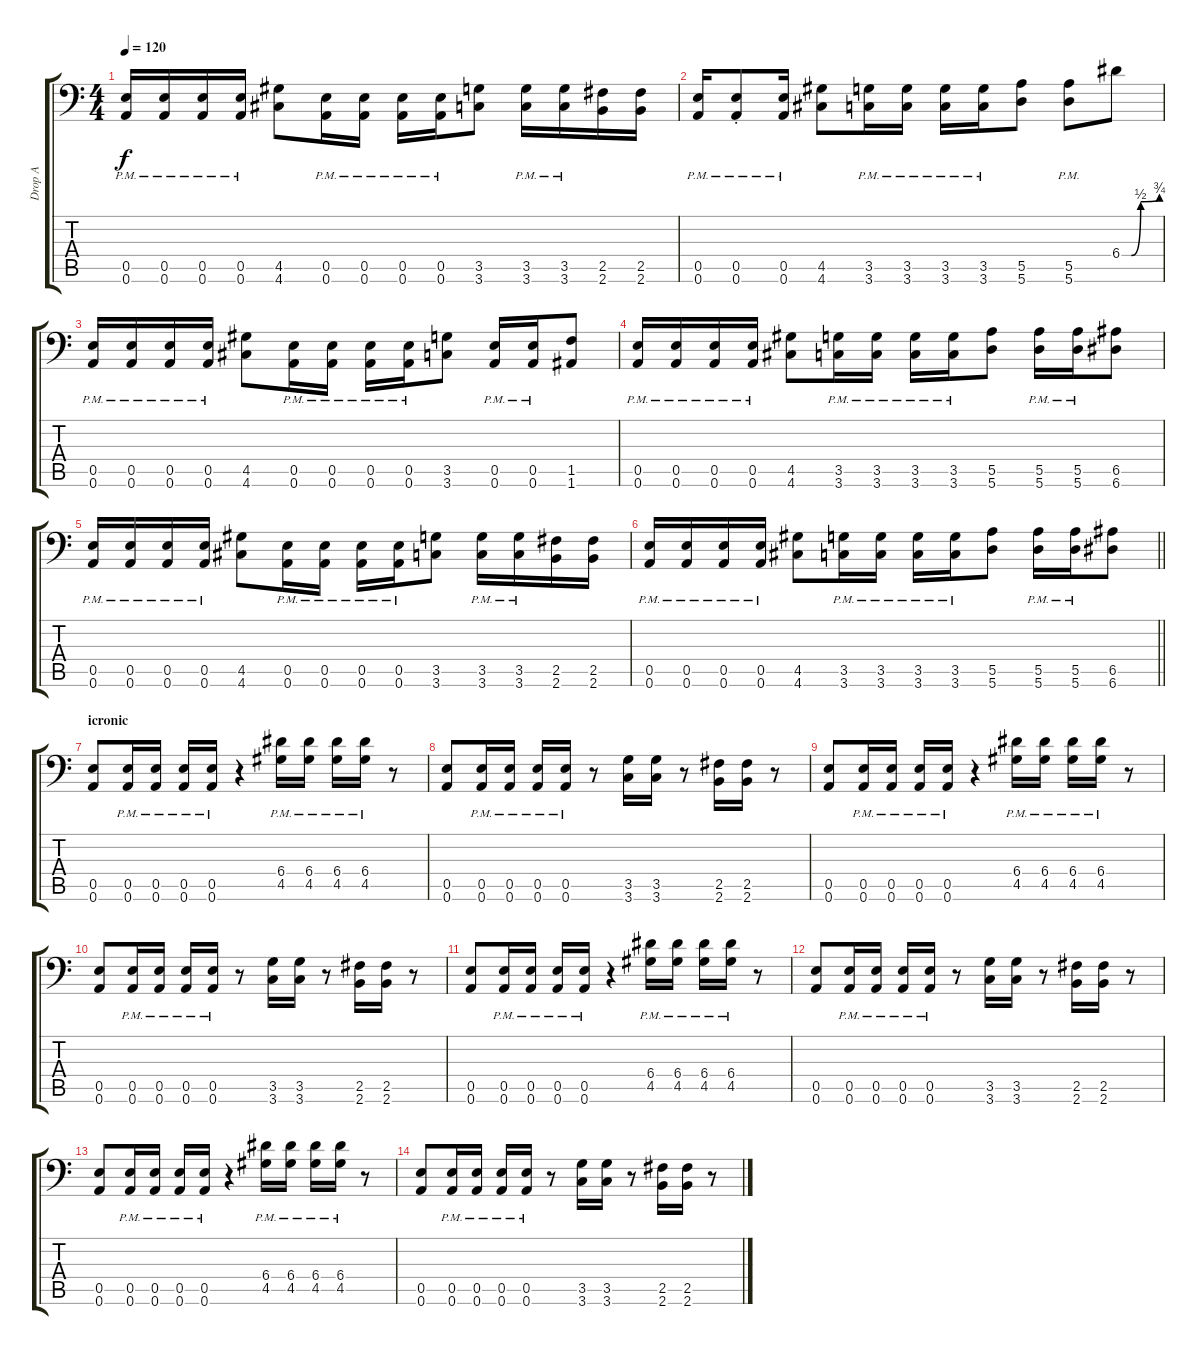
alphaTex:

\track ("Drop A" "Drop A") {instrument distortionguitar}
\staff {score tabs}
\tuning (B3 Gb3 D3 A2 E2 A1) {hide}
\ts (4 4)
\tempo 120
\clef f4
\ks c
(0.5{pm} 0.6{pm}).16{dy f} (0.5{pm} 0.6{pm}).16 (0.5{pm} 0.6{pm}).16 (0.5{pm} 0.6{pm}).16 (4.5 4.6).8 (0.5{pm} 0.6{pm}).16 (0.5{pm} 0.6{pm}).16 (0.5{pm} 0.6{pm}).16 (0.5{pm} 0.6{pm}).16 (3.5 3.6).8 (3.5{pm} 3.6{pm}).16 (3.5{pm} 3.6{pm}).16 (2.5 2.6).16 (2.5 2.6).16 |
(0.5{pm} 0.6{pm}).16 (0.5{pm st} 0.6{pm st}).8 (0.5{pm} 0.6{pm}).16 (4.5 4.6).8 (3.5{pm} 3.6{pm}).16 (3.5{pm} 3.6{pm}).16 (3.5{pm} 3.6{pm}).16 (3.5{pm} 3.6{pm}).16 (5.5 5.6).8 (5.5{pm} 5.6{pm}).8 6.4{be (custom 0 0 15 0 30 2 60 3)}.8 |
(0.5{pm} 0.6{pm}).16 (0.5{pm} 0.6{pm}).16 (0.5{pm} 0.6{pm}).16 (0.5{pm} 0.6{pm}).16 (4.5 4.6).8 (0.5{pm} 0.6{pm}).16 (0.5{pm} 0.6{pm}).16 (0.5{pm} 0.6{pm}).16 (0.5{pm} 0.6{pm}).16 (3.5 3.6).8 (0.5{pm} 0.6{pm}).16 (0.5{pm} 0.6{pm}).16 (1.5 1.6).8 |
(0.5{pm} 0.6{pm}).16 (0.5{pm} 0.6{pm}).16 (0.5{pm} 0.6{pm}).16 (0.5{pm} 0.6{pm}).16 (4.5 4.6).8 (3.5{pm} 3.6{pm}).16 (3.5{pm} 3.6{pm}).16 (3.5{pm} 3.6{pm}).16 (3.5{pm} 3.6{pm}).16 (5.5 5.6).8 (5.5{pm} 5.6{pm}).16 (5.5{pm} 5.6{pm}).16 (6.5 6.6).8 |
(0.5{pm} 0.6{pm}).16 (0.5{pm} 0.6{pm}).16 (0.5{pm} 0.6{pm}).16 (0.5{pm} 0.6{pm}).16 (4.5 4.6).8 (0.5{pm} 0.6{pm}).16 (0.5{pm} 0.6{pm}).16 (0.5{pm} 0.6{pm}).16 (0.5{pm} 0.6{pm}).16 (3.5 3.6).8 (3.5{pm} 3.6{pm}).16 (3.5{pm} 3.6{pm}).16 (2.5 2.6).16 (2.5 2.6).16 |
\barLineRight lightlight
(0.5{pm} 0.6{pm}).16 (0.5{pm} 0.6{pm}).16 (0.5{pm} 0.6{pm}).16 (0.5{pm} 0.6{pm}).16 (4.5 4.6).8 (3.5{pm} 3.6{pm}).16 (3.5{pm} 3.6{pm}).16 (3.5{pm} 3.6{pm}).16 (3.5{pm} 3.6{pm}).16 (5.5 5.6).8 (5.5{pm} 5.6{pm}).16 (5.5{pm} 5.6{pm}).16 (6.5 6.6).8 |
\section ("" "icronic")
(0.5 0.6).8 (0.5{pm} 0.6{pm}).16 (0.5{pm} 0.6{pm}).16 (0.5{pm} 0.6{pm}).16 (0.5{pm} 0.6{pm}).16 r.4 (6.4{pm} 4.5{pm}).16 (6.4{pm} 4.5{pm}).16 (6.4{pm} 4.5{pm}).16 (6.4{pm} 4.5{pm}).16 r.8 |
(0.5 0.6).8 (0.5{pm} 0.6{pm}).16 (0.5{pm} 0.6{pm}).16 (0.5{pm} 0.6{pm}).16 (0.5{pm} 0.6{pm}).16 r.8 (3.5 3.6).16 (3.5 3.6).16 r.8 (2.5 2.6).16 (2.5 2.6).16 r.8 |
(0.5 0.6).8 (0.5{pm} 0.6{pm}).16 (0.5{pm} 0.6{pm}).16 (0.5{pm} 0.6{pm}).16 (0.5{pm} 0.6{pm}).16 r.4 (6.4{pm} 4.5{pm}).16 (6.4{pm} 4.5{pm}).16 (6.4{pm} 4.5{pm}).16 (6.4{pm} 4.5{pm}).16 r.8 |
(0.5 0.6).8 (0.5{pm} 0.6{pm}).16 (0.5{pm} 0.6{pm}).16 (0.5{pm} 0.6{pm}).16 (0.5{pm} 0.6{pm}).16 r.8 (3.5 3.6).16 (3.5 3.6).16 r.8 (2.5 2.6).16 (2.5 2.6).16 r.8 |
(0.5 0.6).8 (0.5{pm} 0.6{pm}).16 (0.5{pm} 0.6{pm}).16 (0.5{pm} 0.6{pm}).16 (0.5{pm} 0.6{pm}).16 r.4 (6.4{pm} 4.5{pm}).16 (6.4{pm} 4.5{pm}).16 (6.4{pm} 4.5{pm}).16 (6.4{pm} 4.5{pm}).16 r.8 |
(0.5 0.6).8 (0.5{pm} 0.6{pm}).16 (0.5{pm} 0.6{pm}).16 (0.5{pm} 0.6{pm}).16 (0.5{pm} 0.6{pm}).16 r.8 (3.5 3.6).16 (3.5 3.6).16 r.8 (2.5 2.6).16 (2.5 2.6).16 r.8 |
(0.5 0.6).8 (0.5{pm} 0.6{pm}).16 (0.5{pm} 0.6{pm}).16 (0.5{pm} 0.6{pm}).16 (0.5{pm} 0.6{pm}).16 r.4 (6.4{pm} 4.5{pm}).16 (6.4{pm} 4.5{pm}).16 (6.4{pm} 4.5{pm}).16 (6.4{pm} 4.5{pm}).16 r.8 |
(0.5 0.6).8 (0.5{pm} 0.6{pm}).16 (0.5{pm} 0.6{pm}).16 (0.5{pm} 0.6{pm}).16 (0.5{pm} 0.6{pm}).16 r.8 (3.5 3.6).16 (3.5 3.6).16 r.8 (2.5 2.6).16 (2.5 2.6).16 r.8
